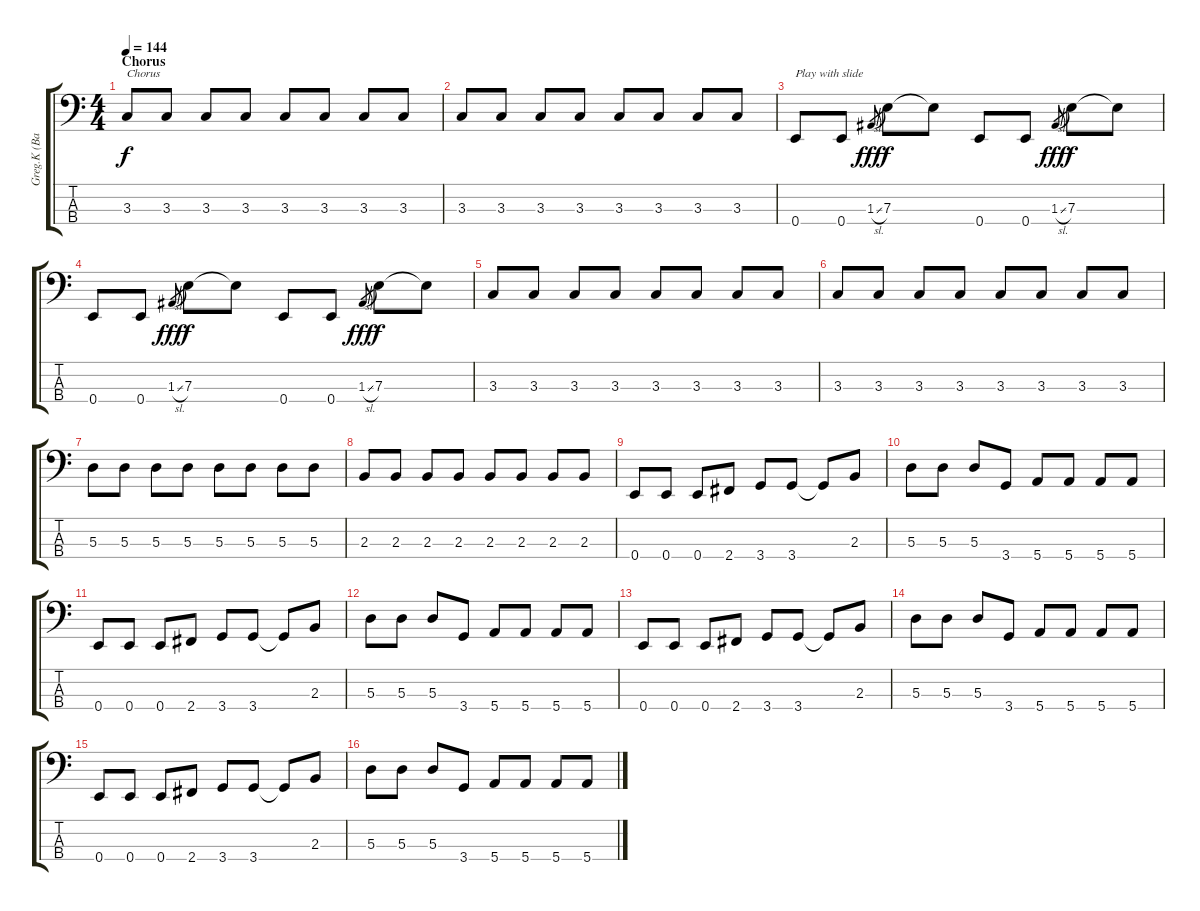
\track ("Greg.K (Bass)" "Greg.K (Ba") {instrument electricbassfinger}
\staff {score tabs}
\tuning (G2 D2 A1 E1) {hide}
\ts (4 4)
\section ("" "Chorus")
\tempo 144
\clef f4
\ks c
3.3.8{txt "Chorus" dy f} 3.3.8 3.3.8 3.3.8 3.3.8 3.3.8 3.3.8 3.3.8 |
3.3.8 3.3.8 3.3.8 3.3.8 3.3.8 3.3.8 3.3.8 3.3.8 |
0.4.8{txt "Play with slide"} 0.4.8 1.3{sl}.8{gr dy fff} 7.3.8{dy f} 7.3{t}.8 0.4.8 0.4.8 1.3{sl}.8{gr dy fff} 7.3.8{dy f} 7.3{t}.8 |
0.4.8 0.4.8 1.3{sl}.8{gr dy fff} 7.3.8{dy f} 7.3{t}.8 0.4.8 0.4.8 1.3{sl}.8{gr dy fff} 7.3.8{dy f} 7.3{t}.8 |
3.3.8 3.3.8 3.3.8 3.3.8 3.3.8 3.3.8 3.3.8 3.3.8 |
3.3.8 3.3.8 3.3.8 3.3.8 3.3.8 3.3.8 3.3.8 3.3.8 |
5.3.8 5.3.8 5.3.8 5.3.8 5.3.8 5.3.8 5.3.8 5.3.8 |
2.3.8 2.3.8 2.3.8 2.3.8 2.3.8 2.3.8 2.3.8 2.3.8 |
0.4.8 0.4.8 0.4.8 2.4.8 3.4.8 3.4.8 3.4{t}.8 2.3.8 |
5.3.8 5.3.8 5.3.8 3.4.8 5.4.8 5.4.8 5.4.8 5.4.8 |
0.4.8 0.4.8 0.4.8 2.4.8 3.4.8 3.4.8 3.4{t}.8 2.3.8 |
5.3.8 5.3.8 5.3.8 3.4.8 5.4.8 5.4.8 5.4.8 5.4.8 |
0.4.8 0.4.8 0.4.8 2.4.8 3.4.8 3.4.8 3.4{t}.8 2.3.8 |
5.3.8 5.3.8 5.3.8 3.4.8 5.4.8 5.4.8 5.4.8 5.4.8 |
0.4.8 0.4.8 0.4.8 2.4.8 3.4.8 3.4.8 3.4{t}.8 2.3.8 |
5.3.8 5.3.8 5.3.8 3.4.8 5.4.8 5.4.8 5.4.8 5.4.8
